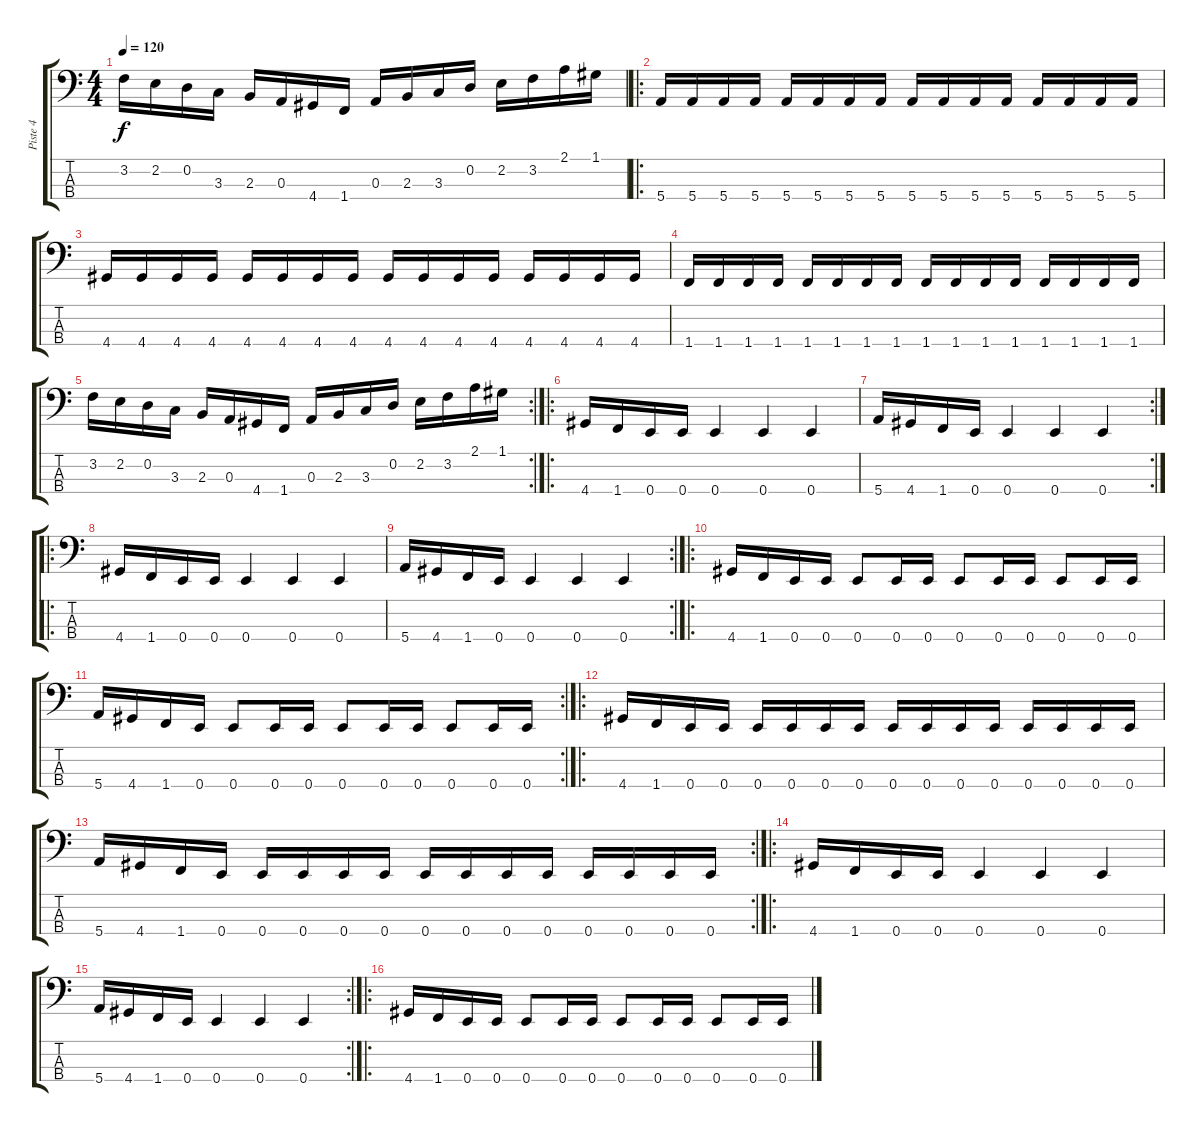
\track ("Piste 4" "Piste 4") {instrument electricbasspick}
\staff {score tabs}
\tuning (G2 D2 A1 E1) {hide}
\ts (4 4)
\tempo 120
\clef f4
\ks c
3.2.16{dy f} 2.2.16 0.2.16 3.3.16 2.3.16 0.3.16 4.4.16 1.4.16 0.3.16 2.3.16 3.3.16 0.2.16 2.2.16 3.2.16 2.1.16 1.1.16 |
\ro
5.4.16 5.4.16 5.4.16 5.4.16 5.4.16 5.4.16 5.4.16 5.4.16 5.4.16 5.4.16 5.4.16 5.4.16 5.4.16 5.4.16 5.4.16 5.4.16 |
4.4.16 4.4.16 4.4.16 4.4.16 4.4.16 4.4.16 4.4.16 4.4.16 4.4.16 4.4.16 4.4.16 4.4.16 4.4.16 4.4.16 4.4.16 4.4.16 |
1.4.16 1.4.16 1.4.16 1.4.16 1.4.16 1.4.16 1.4.16 1.4.16 1.4.16 1.4.16 1.4.16 1.4.16 1.4.16 1.4.16 1.4.16 1.4.16 |
\rc 2
3.2.16 2.2.16 0.2.16 3.3.16 2.3.16 0.3.16 4.4.16 1.4.16 0.3.16 2.3.16 3.3.16 0.2.16 2.2.16 3.2.16 2.1.16 1.1.16 |
\ro
4.4.16 1.4.16 0.4.16 0.4.16 0.4.4 0.4.4 0.4.4 |
\rc 2
5.4.16 4.4.16 1.4.16 0.4.16 0.4.4 0.4.4 0.4.4 |
\ro
4.4.16 1.4.16 0.4.16 0.4.16 0.4.4 0.4.4 0.4.4 |
\rc 2
5.4.16 4.4.16 1.4.16 0.4.16 0.4.4 0.4.4 0.4.4 |
\ro
4.4.16 1.4.16 0.4.16 0.4.16 0.4.8 0.4.16 0.4.16 0.4.8 0.4.16 0.4.16 0.4.8 0.4.16 0.4.16 |
\rc 2
5.4.16 4.4.16 1.4.16 0.4.16 0.4.8 0.4.16 0.4.16 0.4.8 0.4.16 0.4.16 0.4.8 0.4.16 0.4.16 |
\ro
4.4.16 1.4.16 0.4.16 0.4.16 0.4.16 0.4.16 0.4.16 0.4.16 0.4.16 0.4.16 0.4.16 0.4.16 0.4.16 0.4.16 0.4.16 0.4.16 |
\rc 2
5.4.16 4.4.16 1.4.16 0.4.16 0.4.16 0.4.16 0.4.16 0.4.16 0.4.16 0.4.16 0.4.16 0.4.16 0.4.16 0.4.16 0.4.16 0.4.16 |
\ro
4.4.16 1.4.16 0.4.16 0.4.16 0.4.4 0.4.4 0.4.4 |
\rc 2
5.4.16 4.4.16 1.4.16 0.4.16 0.4.4 0.4.4 0.4.4 |
\ro
4.4.16 1.4.16 0.4.16 0.4.16 0.4.8 0.4.16 0.4.16 0.4.8 0.4.16 0.4.16 0.4.8 0.4.16 0.4.16
